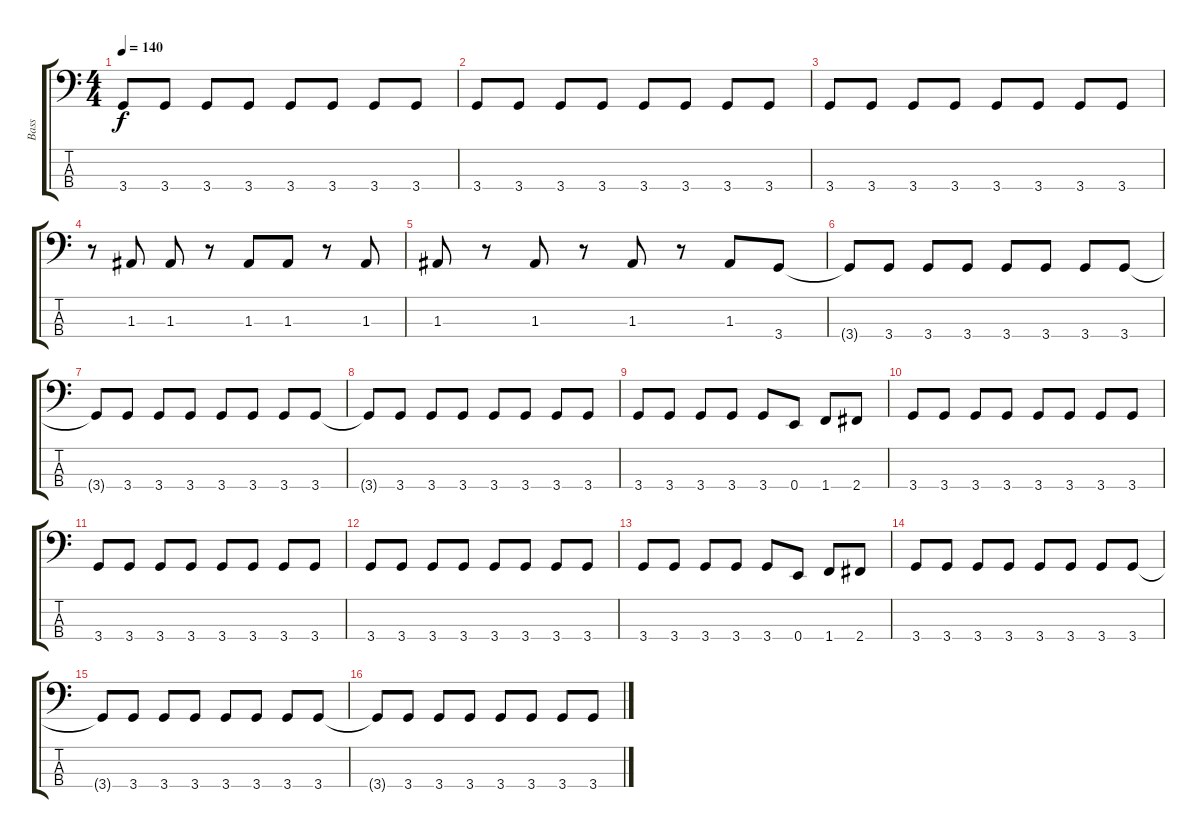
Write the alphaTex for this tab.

\track ("Bass" "Bass") {instrument slapbass1}
\staff {score tabs}
\tuning (G2 D2 A1 E1) {hide}
\ts (4 4)
\tempo 140
\clef f4
\ks c
3.4.8{dy f} 3.4.8 3.4.8 3.4.8 3.4.8 3.4.8 3.4.8 3.4.8 |
3.4.8 3.4.8 3.4.8 3.4.8 3.4.8 3.4.8 3.4.8 3.4.8 |
3.4.8 3.4.8 3.4.8 3.4.8 3.4.8 3.4.8 3.4.8 3.4.8 |
r.8 1.3.8 1.3.8 r.8 1.3.8 1.3.8 r.8 1.3.8 |
1.3.8 r.8 1.3.8 r.8 1.3.8 r.8 1.3.8 3.4.8 |
3.4{t}.8 3.4.8 3.4.8 3.4.8 3.4.8 3.4.8 3.4.8 3.4.8 |
3.4{t}.8 3.4.8 3.4.8 3.4.8 3.4.8 3.4.8 3.4.8 3.4.8 |
3.4{t}.8 3.4.8 3.4.8 3.4.8 3.4.8 3.4.8 3.4.8 3.4.8 |
3.4.8 3.4.8 3.4.8 3.4.8 3.4.8 0.4.8 1.4.8 2.4.8 |
3.4.8 3.4.8 3.4.8 3.4.8 3.4.8 3.4.8 3.4.8 3.4.8 |
3.4.8 3.4.8 3.4.8 3.4.8 3.4.8 3.4.8 3.4.8 3.4.8 |
3.4.8 3.4.8 3.4.8 3.4.8 3.4.8 3.4.8 3.4.8 3.4.8 |
3.4.8 3.4.8 3.4.8 3.4.8 3.4.8 0.4.8 1.4.8 2.4.8 |
3.4.8 3.4.8 3.4.8 3.4.8 3.4.8 3.4.8 3.4.8 3.4.8 |
3.4{t}.8 3.4.8 3.4.8 3.4.8 3.4.8 3.4.8 3.4.8 3.4.8 |
3.4{t}.8 3.4.8 3.4.8 3.4.8 3.4.8 3.4.8 3.4.8 3.4.8
